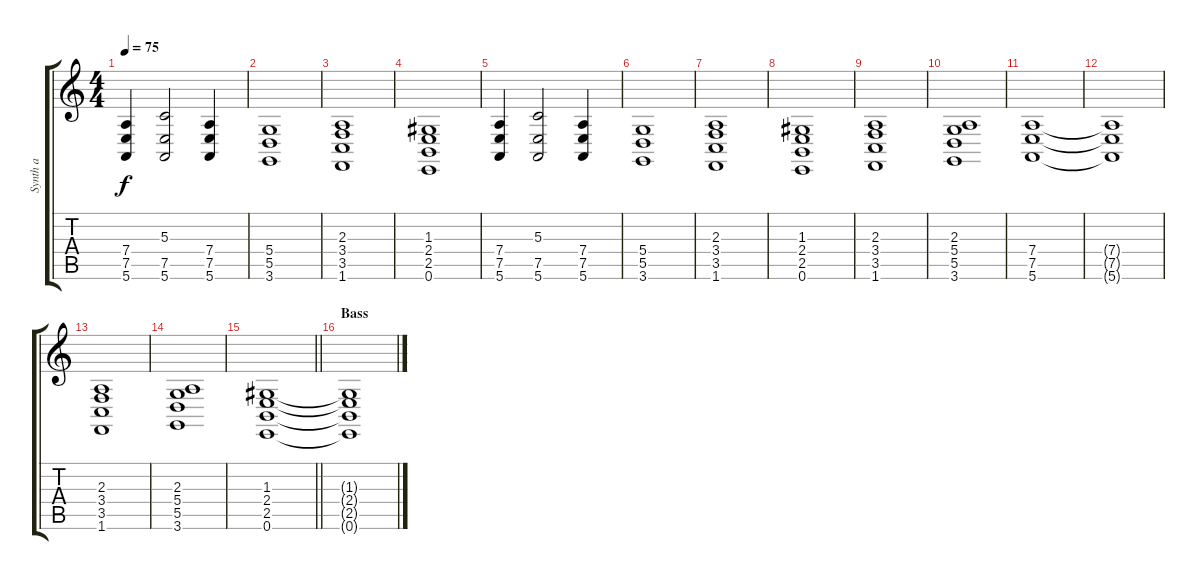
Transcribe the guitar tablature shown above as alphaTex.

\track ("Synth a" "Synth a") {instrument electricpiano1}
\staff {score tabs}
\tuning (E4 B3 G3 D3 A2 E2) {hide}
\ts (4 4)
\tempo 75
\clef g2
\ks c
(7.4 7.5 5.6).4{dy f} (5.3 7.5 5.6).2 (7.4 7.5 5.6).4 |
(5.4 5.5 3.6).1 |
(2.3 3.4 3.5 1.6).1 |
(1.3 2.4 2.5 0.6).1 |
(7.4 7.5 5.6).4 (5.3 7.5 5.6).2 (7.4 7.5 5.6).4 |
(5.4 5.5 3.6).1 |
(2.3 3.4 3.5 1.6).1 |
(1.3 2.4 2.5 0.6).1 |
(2.3 3.4 3.5 1.6).1 |
(2.3 5.4 5.5 3.6).1 |
(7.4 7.5 5.6).1 |
(7.4{t} 7.5{t} 5.6{t}).1 |
(2.3 3.4 3.5 1.6).1 |
(2.3 5.4 5.5 3.6).1 |
\barLineRight lightlight
(1.3 2.4 2.5 0.6).1 |
\section ("" "Bass")
(1.3{t} 2.4{t} 2.5{t} 0.6{t}).1
